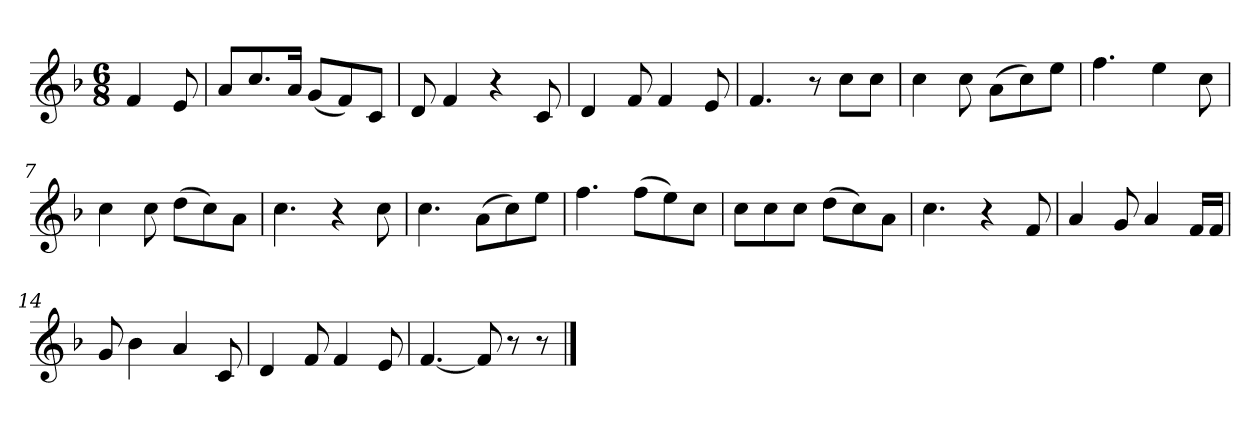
**kern
*part1
*staff1
*clefG2
*k[b-]
*F:
*M6/8
*MM84
=
4f
8e
=1
8a/L
8.cc/
16a/Jk
(8g/L
8f/)
8c/J
=2
8d
4f
4r
8c
=3
4d
8f
4f
8e
=4
4.f
8r
8cc\L
8cc\J
=5
4cc
8cc
(8a\L
8cc\)
8ee\J
=6
4.ff
4ee
8cc
=7
4cc
8cc
(8dd\L
8cc\)
8a\J
=8
4.cc
4r
8cc
=9
4.cc
(8a\L
8cc\)
8ee\J
=10
4.ff
(8ff\L
8ee\)
8cc\J
=11
8cc\L
8cc\
8cc\J
(8dd\L
8cc\)
8a\J
=12
4.cc
4r
8f
=13
4a
8g
4a
16f/LL
16f/JJ
=14
8g
4b-
4a
8c
=15
4d
8f
4f
8e
=16
[4.f
8f]
8r
8r
==
*-
